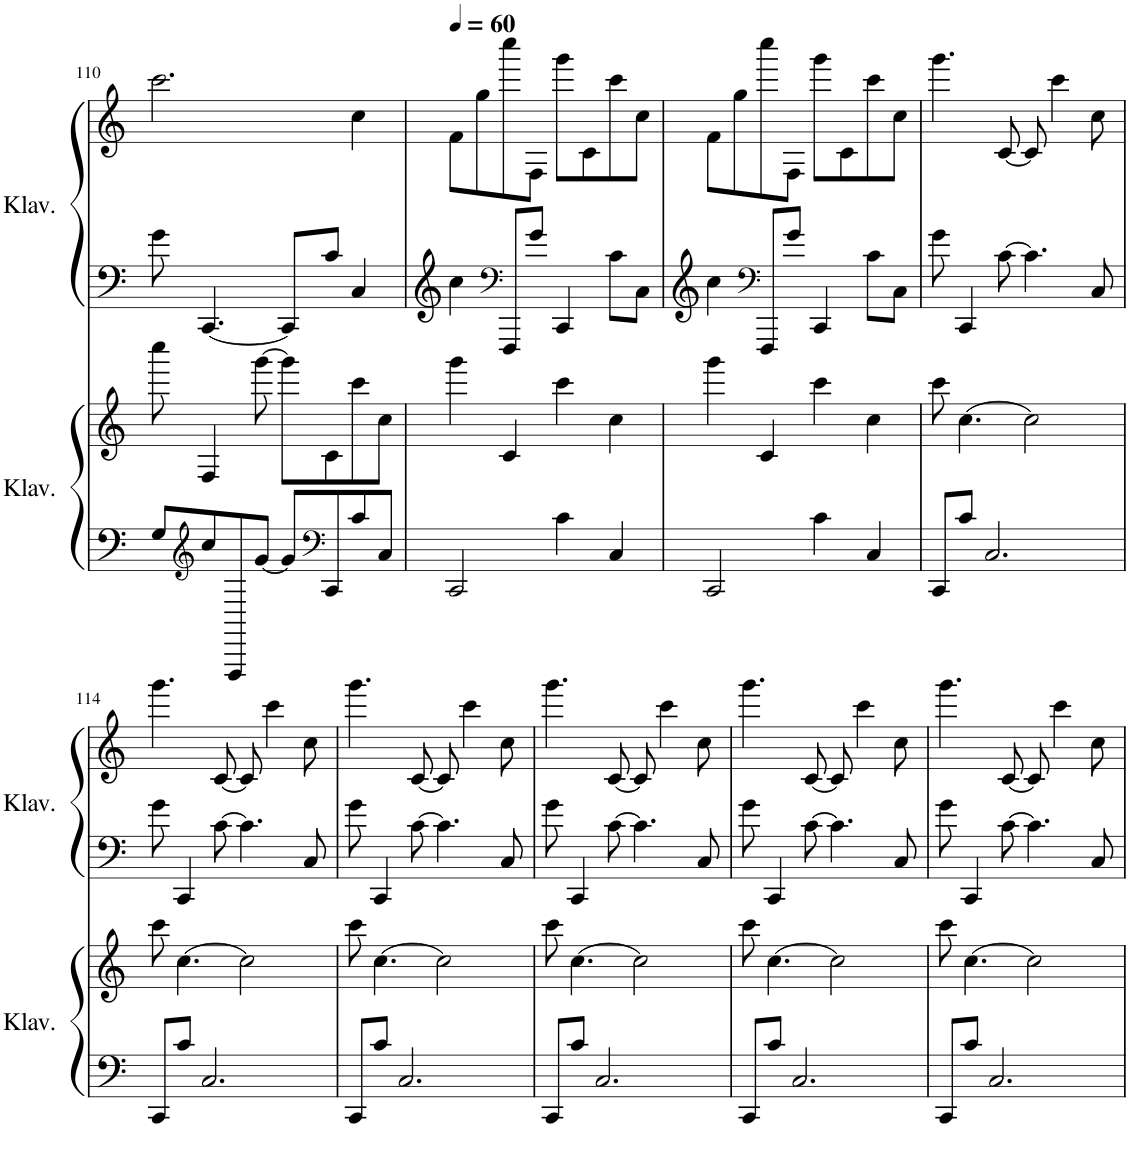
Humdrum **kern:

**kern	**kern	**kern	**kern
*part2	*part2	*part1	*part1
*staff4	*staff3	*staff2	*staff1
*I"Klavier, Piano	*	*I"Klavier, Piano	*
*I'Klav.	*	*I'Klav.	*
!!LO:PB:g=z
*clefF4	*clefG2	*clefF4	*clefG2
*k[]	*k[]	*k[]	*k[]
*M4/4	*M4/4	*M4/4	*M4/4
=110	=110	=110	=110
8G/L	8cccc\	8g\	2.ccc\
*clefG2	*	*	*
8cc/	4F/	[4.CC/	.
8FFF/	.	.	.
[8g/J	[8ggg\	.	.
8g/L]	8ggg\L]	8CC/L]	.
*clefF4	*	*	*
8CC/	8c\	8c/J	.
8c/	8ccc\	4C/	4cc\
8C/J	8cc\J	.	.
=111	=111	=111	=111
*	*	*	*MM60
2CC/	4ggg\	4cc\	8f\L
.	.	.	8gg\
*	*	*clefF4	*
.	4c/	8FFF/L	8cccc\
.	.	8g/J	8F\J
4c\	4ccc\	4CC/	8ggg\L
.	.	.	8c\
4C/	4cc\	8c\L	8ccc\
.	.	8C\J	8cc\J
=112	=112	=112	=112
2CC/	4ggg\	4cc\	8f\L
.	.	.	8gg\
*	*	*clefF4	*
.	4c/	8FFF/L	8cccc\
.	.	8g/J	8F\J
4c\	4ccc\	4CC/	8ggg\L
.	.	.	8c\
4C/	4cc\	8c\L	8ccc\
.	.	8C\J	8cc\J
=113	=113	=113	=113
8CC/L	8ccc\	8g\	4.ggg\
8c/J	[4.cc\	4CC/	.
2.C/	.	.	.
.	.	[8c\	[8c/
.	2cc\]	4.c\]	8c/]
.	.	.	4ccc\
.	.	8C/	8cc\
!!LO:LB:g=z
=114	=114	=114	=114
8CC/L	8ccc\	8g\	4.ggg\
8c/J	[4.cc\	4CC/	.
2.C/	.	.	.
.	.	[8c\	[8c/
.	2cc\]	4.c\]	8c/]
.	.	.	4ccc\
.	.	8C/	8cc\
=115	=115	=115	=115
8CC/L	8ccc\	8g\	4.ggg\
8c/J	[4.cc\	4CC/	.
2.C/	.	.	.
.	.	[8c\	[8c/
.	2cc\]	4.c\]	8c/]
.	.	.	4ccc\
.	.	8C/	8cc\
=116	=116	=116	=116
8CC/L	8ccc\	8g\	4.ggg\
8c/J	[4.cc\	4CC/	.
2.C/	.	.	.
.	.	[8c\	[8c/
.	2cc\]	4.c\]	8c/]
.	.	.	4ccc\
.	.	8C/	8cc\
=117	=117	=117	=117
8CC/L	8ccc\	8g\	4.ggg\
8c/J	[4.cc\	4CC/	.
2.C/	.	.	.
.	.	[8c\	[8c/
.	2cc\]	4.c\]	8c/]
.	.	.	4ccc\
.	.	8C/	8cc\
=118	=118	=118	=118
8CC/L	8ccc\	8g\	4.ggg\
8c/J	[4.cc\	4CC/	.
2.C/	.	.	.
.	.	[8c\	[8c/
.	2cc\]	4.c\]	8c/]
.	.	.	4ccc\
.	.	8C/	8cc\
=	=	=	=
*-	*-	*-	*-
